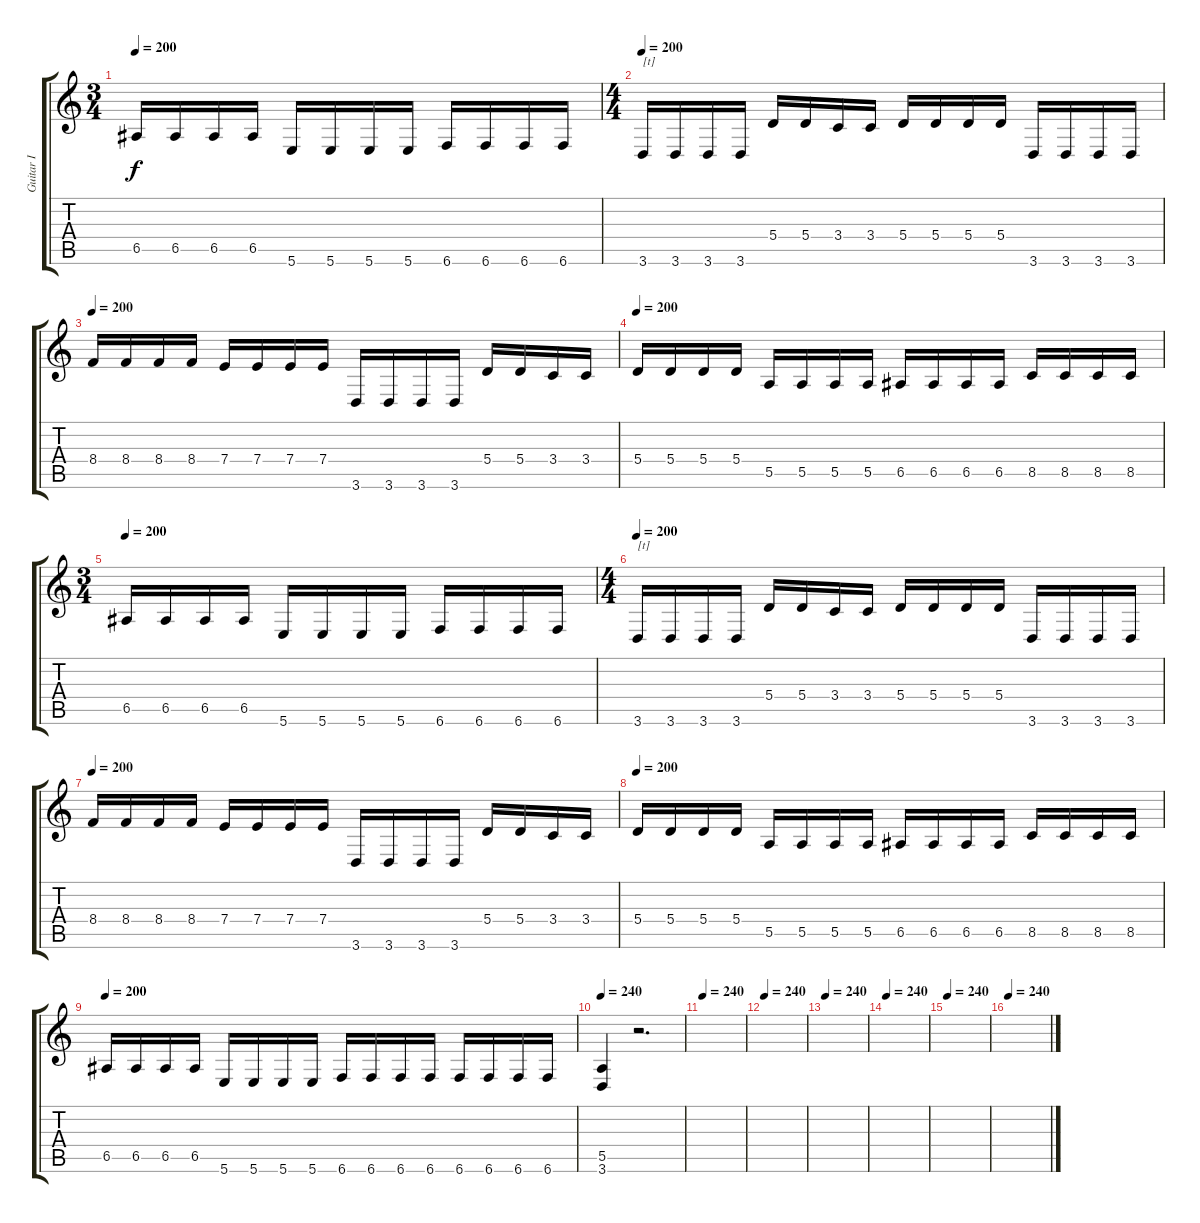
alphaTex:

\track ("Guitar I" "Guitar I") {instrument distortionguitar}
\staff {score tabs}
\tuning (B3 Gb3 D3 A2 E2 B1) {hide}
\ts (3 4)
\tempo 200
\clef g2
\ks c
6.5.16{dy f} 6.5.16 6.5.16 6.5.16 5.6.16 5.6.16 5.6.16 5.6.16 6.6.16 6.6.16 6.6.16 6.6.16 |
\ts (4 4)
\tempo 200
3.6.16{txt "[t]"} 3.6.16 3.6.16 3.6.16 5.4.16 5.4.16 3.4.16 3.4.16 5.4.16 5.4.16 5.4.16 5.4.16 3.6.16 3.6.16 3.6.16 3.6.16 |
\tempo 200
8.4.16 8.4.16 8.4.16 8.4.16 7.4.16 7.4.16 7.4.16 7.4.16 3.6.16 3.6.16 3.6.16 3.6.16 5.4.16 5.4.16 3.4.16 3.4.16 |
\tempo 200
5.4.16 5.4.16 5.4.16 5.4.16 5.5.16 5.5.16 5.5.16 5.5.16 6.5.16 6.5.16 6.5.16 6.5.16 8.5.16 8.5.16 8.5.16 8.5.16 |
\ts (3 4)
\tempo 200
6.5.16 6.5.16 6.5.16 6.5.16 5.6.16 5.6.16 5.6.16 5.6.16 6.6.16 6.6.16 6.6.16 6.6.16 |
\ts (4 4)
\tempo 200
3.6.16{txt "[t]"} 3.6.16 3.6.16 3.6.16 5.4.16 5.4.16 3.4.16 3.4.16 5.4.16 5.4.16 5.4.16 5.4.16 3.6.16 3.6.16 3.6.16 3.6.16 |
\tempo 200
8.4.16 8.4.16 8.4.16 8.4.16 7.4.16 7.4.16 7.4.16 7.4.16 3.6.16 3.6.16 3.6.16 3.6.16 5.4.16 5.4.16 3.4.16 3.4.16 |
\tempo 200
5.4.16 5.4.16 5.4.16 5.4.16 5.5.16 5.5.16 5.5.16 5.5.16 6.5.16 6.5.16 6.5.16 6.5.16 8.5.16 8.5.16 8.5.16 8.5.16 |
\tempo 200
6.5.16 6.5.16 6.5.16 6.5.16 5.6.16 5.6.16 5.6.16 5.6.16 6.6.16 6.6.16 6.6.16 6.6.16 6.6.16 6.6.16 6.6.16 6.6.16 |
\tempo 240
(5.5 3.6).4 r.2{d} |
\tempo 240
|
\tempo 240
|
\tempo 240
|
\tempo 240
|
\tempo 240
|
\tempo 240
